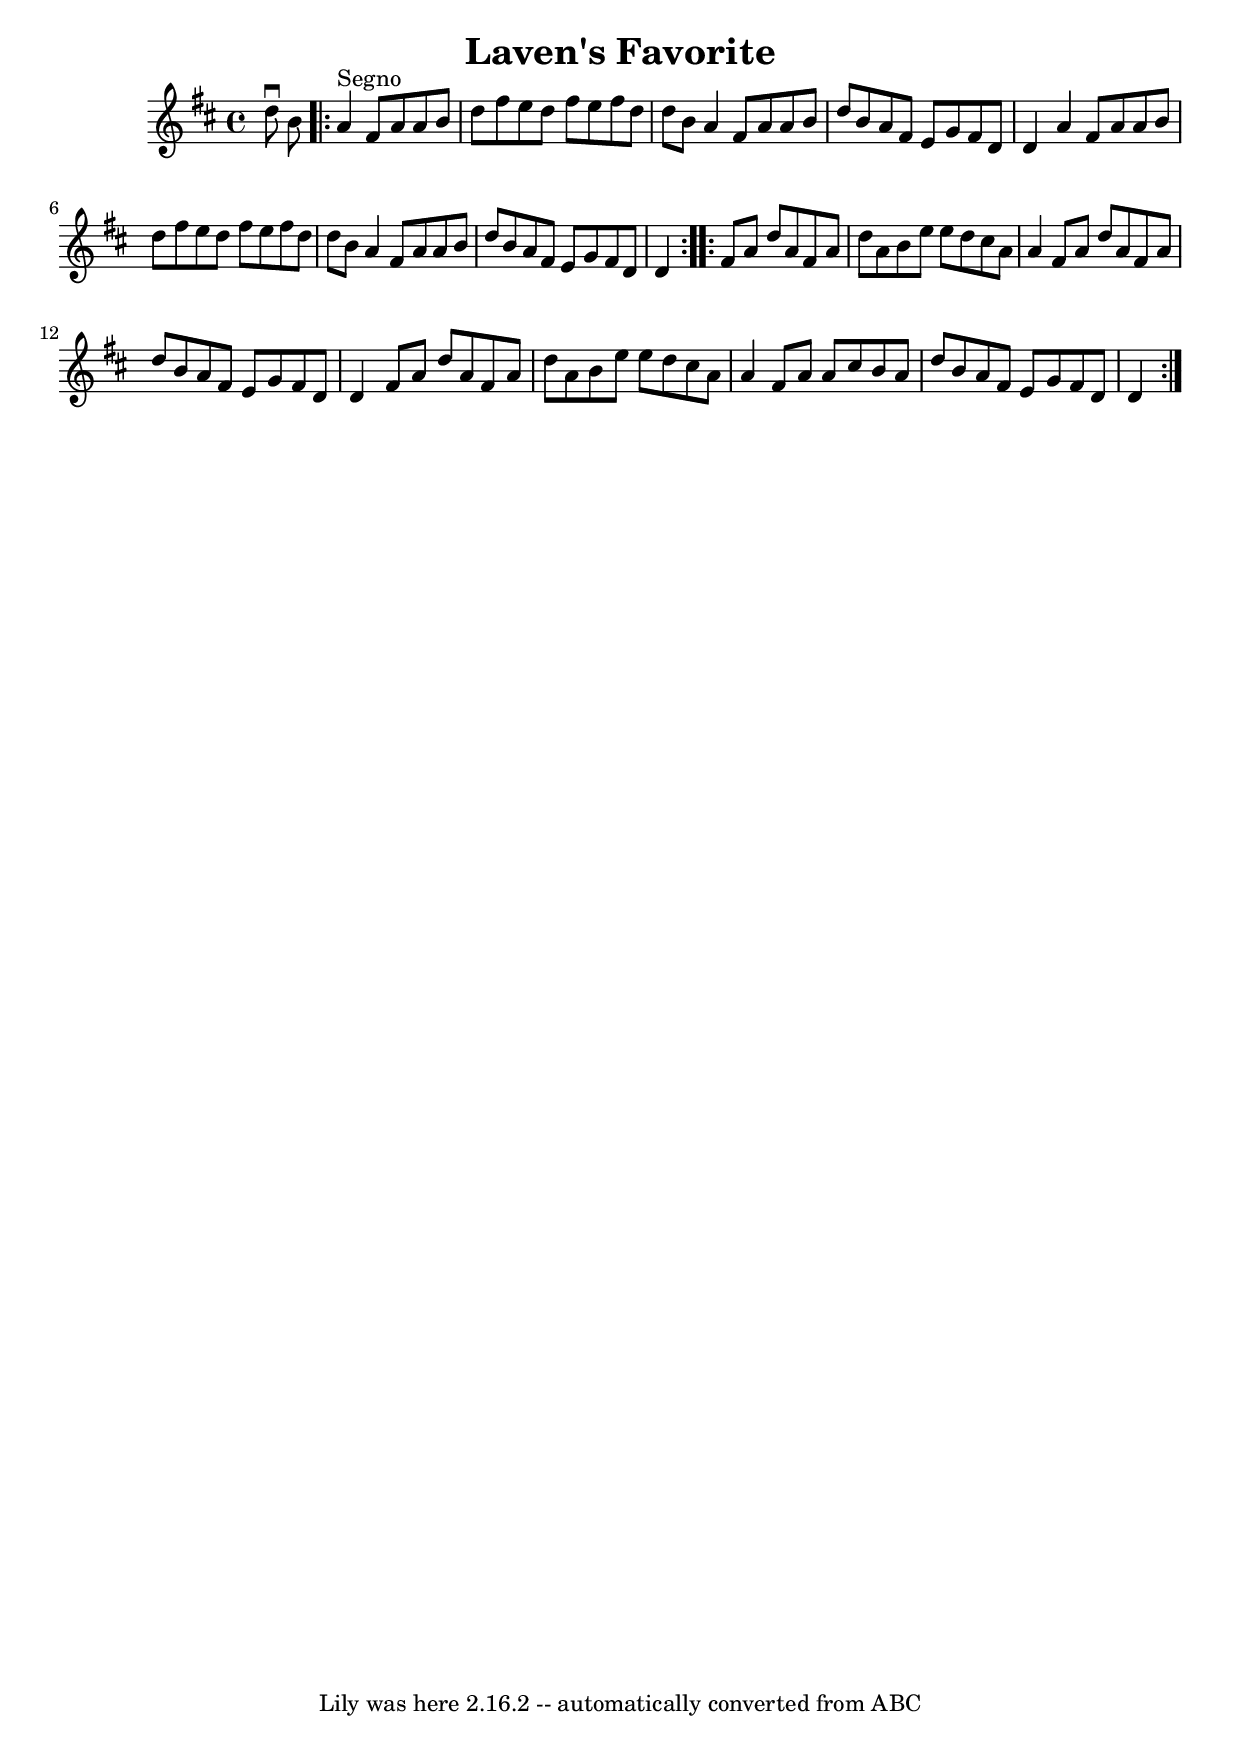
\version "2.16.2"
\include "Mammoth.ily"
\header {
  %% book = "Ryan's Mammoth Collection"
  crossRefNumber = "1"
  footnotes = ""
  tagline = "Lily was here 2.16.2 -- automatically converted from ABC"
  title = "Laven's Favorite"

}
voicedefault =  {


  \time 4/4 
  \key d \major
  d''8^\downbow b'8    
  \repeat volta 2 {     a'4^"Segno" fis'8 a'8 a'8 b'8 d''8 fis''8   |
    e''8         d''8 fis''8 e''8 fis''8 d''8 d''8 b'8   |
    a'4         fis'8 a'8 a'8 b'8 d''8 b'8   |
    a'8 fis'8 e'8         g'8 fis'8 d'8 d'4   |
    a'4 fis'8 a'8 a'8 b'8         d''8 fis''8   |
    e''8 d''8 fis''8 e''8 fis''8 d''8         d''8 b'8   |
    a'4 fis'8 a'8 a'8 b'8 d''8 b'8   |
    a'8 fis'8 e'8 g'8 fis'8 d'8 d'4  

  } 
  \repeat volta 2 {
    fis'8 a'8 d''8 a'8 fis'8 a'8 d''8         a'8   |
    b'8 e''8 e''8 d''8 cis''8 a'8 a'4  |
         fis'8 a'8 d''8 a'8 fis'8 a'8 d''8 b'8   |
    a'8         fis'8 e'8 g'8 fis'8 d'8 d'4   |
    fis'8 a'8 d''8        a'8 fis'8 a'8 d''8 a'8   |
    b'8 e''8 e''8 d''8         cis''8 a'8 a'4   |
    fis'8 a'8 a'8 cis''8 b'8 a'8         d''8 b'8   |
    a'8 fis'8 e'8 g'8 fis'8 d'8 d'4    
  }  
  

}

\score{
  <<

    \context Staff="default"
    {
      \voicedefault 
      
    }

  >>
  \layout {
    
  }
  \midi {
  }

}
